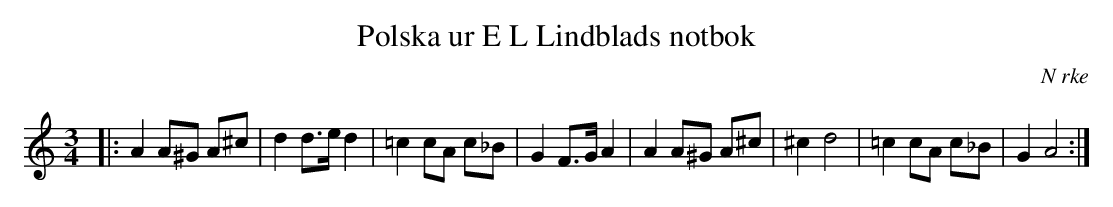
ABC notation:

X:1
T: Polska ur E L Lindblads notbok
M: 3/4
L: 1/16
O: N rke
K: Am
|: A4 A2^G2 A2^c2 | d4 d2>e2 d4 | =c4 c2A2 c2_B2 | G4 F2>G2 A4 | A4 A2^G2 A2^c2 | ^c4 d8 | =c4 c2A2 c2_B2 | G4 A8 :|
